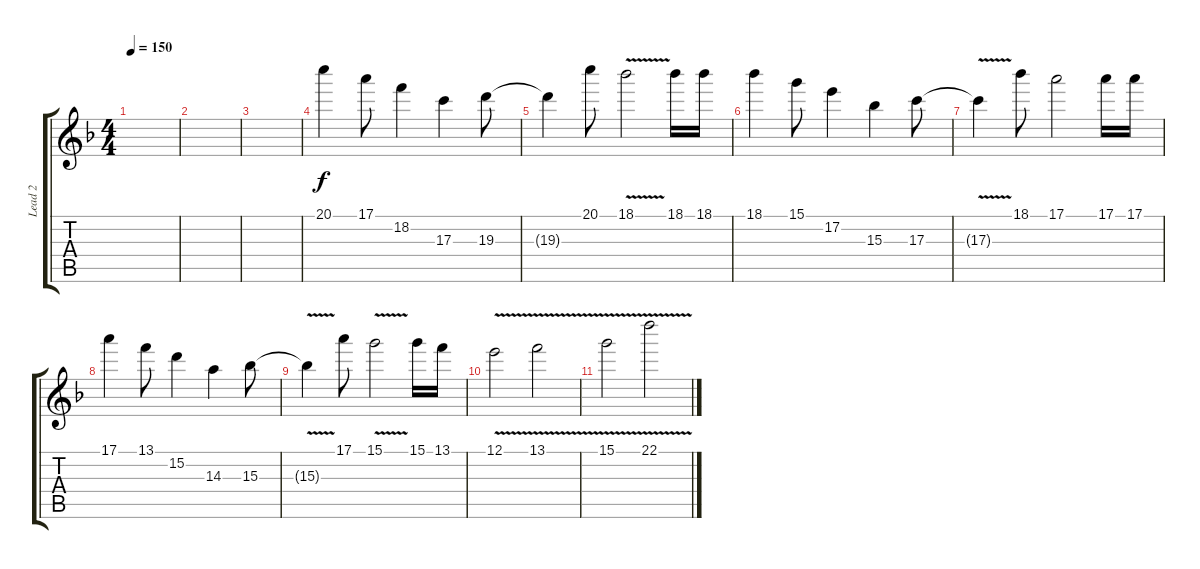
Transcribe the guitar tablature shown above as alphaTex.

\track ("Lead 2" "Lead 2") {instrument overdrivenguitar}
\staff {score tabs}
\tuning (E4 B3 G3 D3 A2 E2) {hide}
\ts (4 4)
\tempo 150
\clef g2
\ks f
|
|
|
20.1.4 17.1.8 18.2.4 17.3.4 19.3.8 |
19.3{t}.4 20.1.8 18.1{v}.2 18.1.16 18.1.16 |
18.1.4 15.1.8 17.2.4 15.3.4 17.3.8 |
17.3{v t}.4 18.1.8 17.1.2 17.1.16 17.1.16 |
17.1.4 13.1.8 15.2.4 14.3.4 15.3.8 |
15.3{v t}.4 17.1.8 15.1{v}.2 15.1.16 13.1.16 |
12.1{v}.2 13.1{v}.2 |
15.1{v}.2 22.1{v}.2
